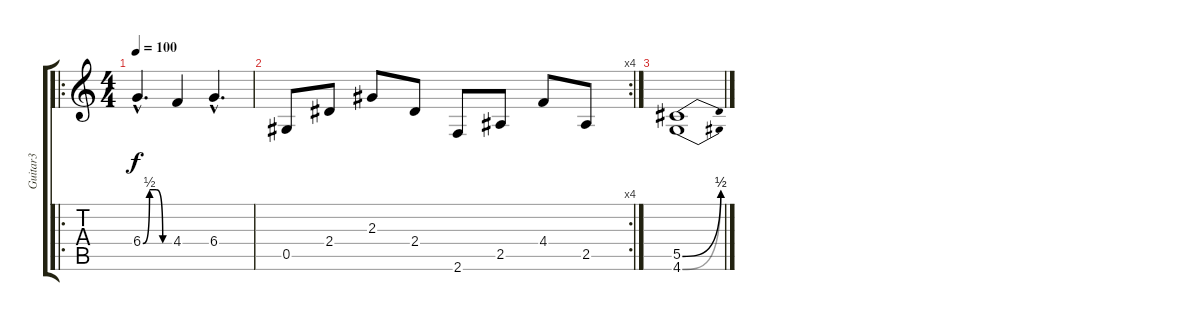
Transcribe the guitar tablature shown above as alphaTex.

\track ("Guitar3" "Guitar3") {instrument overdrivenguitar}
\staff {score tabs}
\tuning (Eb4 Bb3 Gb3 Db3 Ab2 Eb2) {hide}
\ro
\ts (4 4)
\tempo 100
\clef g2
\ks c
6.4{be (custom 0 0 15 2 30 2 45 0 60 0) hac}.4{d dy f} 4.4.4 6.4{hac}.4{d} |
\rc 4
0.5.8 2.4.8 2.3.8 2.4.8 2.6.8 2.5.8 4.4.8 2.5.8 |
(5.5{be (bend 0 0 60 2)} 4.6{be (bend 0 0 60 2)}).1
